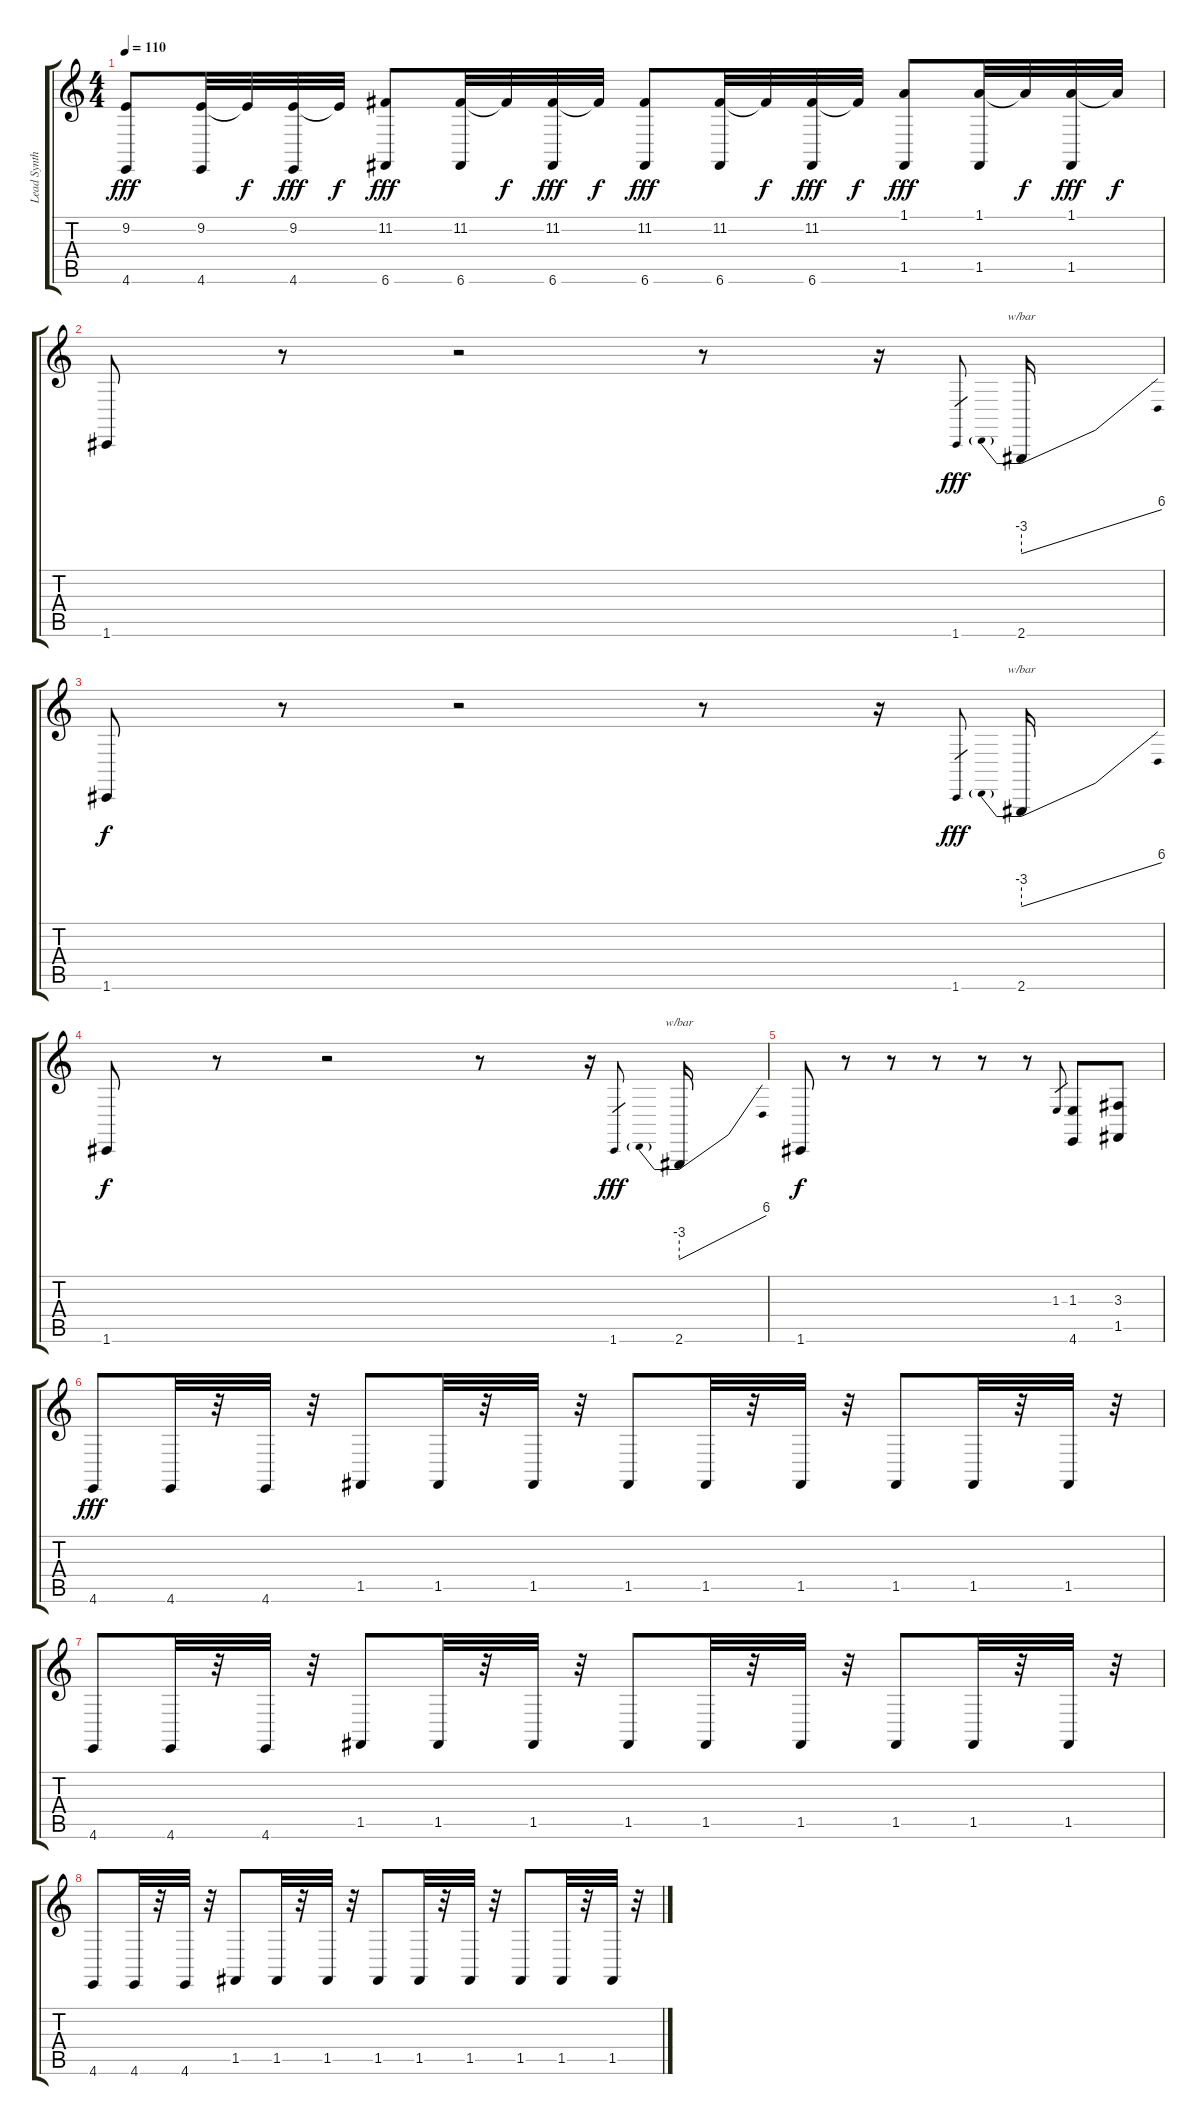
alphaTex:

\track ("Lead Synth" "Lead Synth") {instrument lead2sawtooth}
\staff {score tabs}
\tuning (Ab4 G3 Eb3 Bb2 F2 C2) {hide}
\ts (4 4)
\tempo 110
\clef g2
\ks c
(9.2 4.6).8{dy fff} (9.2 4.6).32 9.2{t}.32{dy f} (9.2 4.6).32{dy fff} 9.2{t}.32{dy f} (11.2 6.6).8{dy fff} (11.2 6.6).32 11.2{t}.32{dy f} (11.2 6.6).32{dy fff} 11.2{t}.32{dy f} (11.2 6.6).8{dy fff} (11.2 6.6).32 11.2{t}.32{dy f} (11.2 6.6).32{dy fff} 11.2{t}.32{dy f} (1.1 1.5).8{dy fff} (1.1 1.5).32 1.1{t}.32{dy f} (1.1 1.5).32{dy fff} 1.1{t}.32{dy f} |
1.6.8{volume 16} r.8 r.2 r.8 r.16 1.6.8{gr dy fff} 2.6.16{tbe (predivedive default 0 -12 60 24)} |
1.6.8{dy f} r.8 r.2 r.8 r.16 1.6.8{gr dy fff} 2.6.16{tbe (predivedive default 0 -12 60 24)} |
1.6.8{dy f} r.8 r.2 r.8 r.16 1.6.8{gr dy fff} 2.6.16{tbe (predivedive default 0 -12 60 24)} |
1.6.8{dy f} r.8 r.8 r.8 r.8 r.8 1.3.8{gr} (1.3 4.6).8 (3.3 1.5).8 |
4.6.8{dy fff} 4.6.32 r.32 4.6.32 r.32 1.5.8 1.5.32 r.32 1.5.32 r.32 1.5.8 1.5.32 r.32 1.5.32 r.32 1.5.8 1.5.32 r.32 1.5.32 r.32 |
4.6.8 4.6.32 r.32 4.6.32 r.32 1.5.8 1.5.32 r.32 1.5.32 r.32 1.5.8 1.5.32 r.32 1.5.32 r.32 1.5.8 1.5.32 r.32 1.5.32 r.32 |
4.6.8 4.6.32 r.32 4.6.32 r.32 1.5.8 1.5.32 r.32 1.5.32 r.32 1.5.8 1.5.32 r.32 1.5.32 r.32 1.5.8 1.5.32 r.32 1.5.32 r.32
